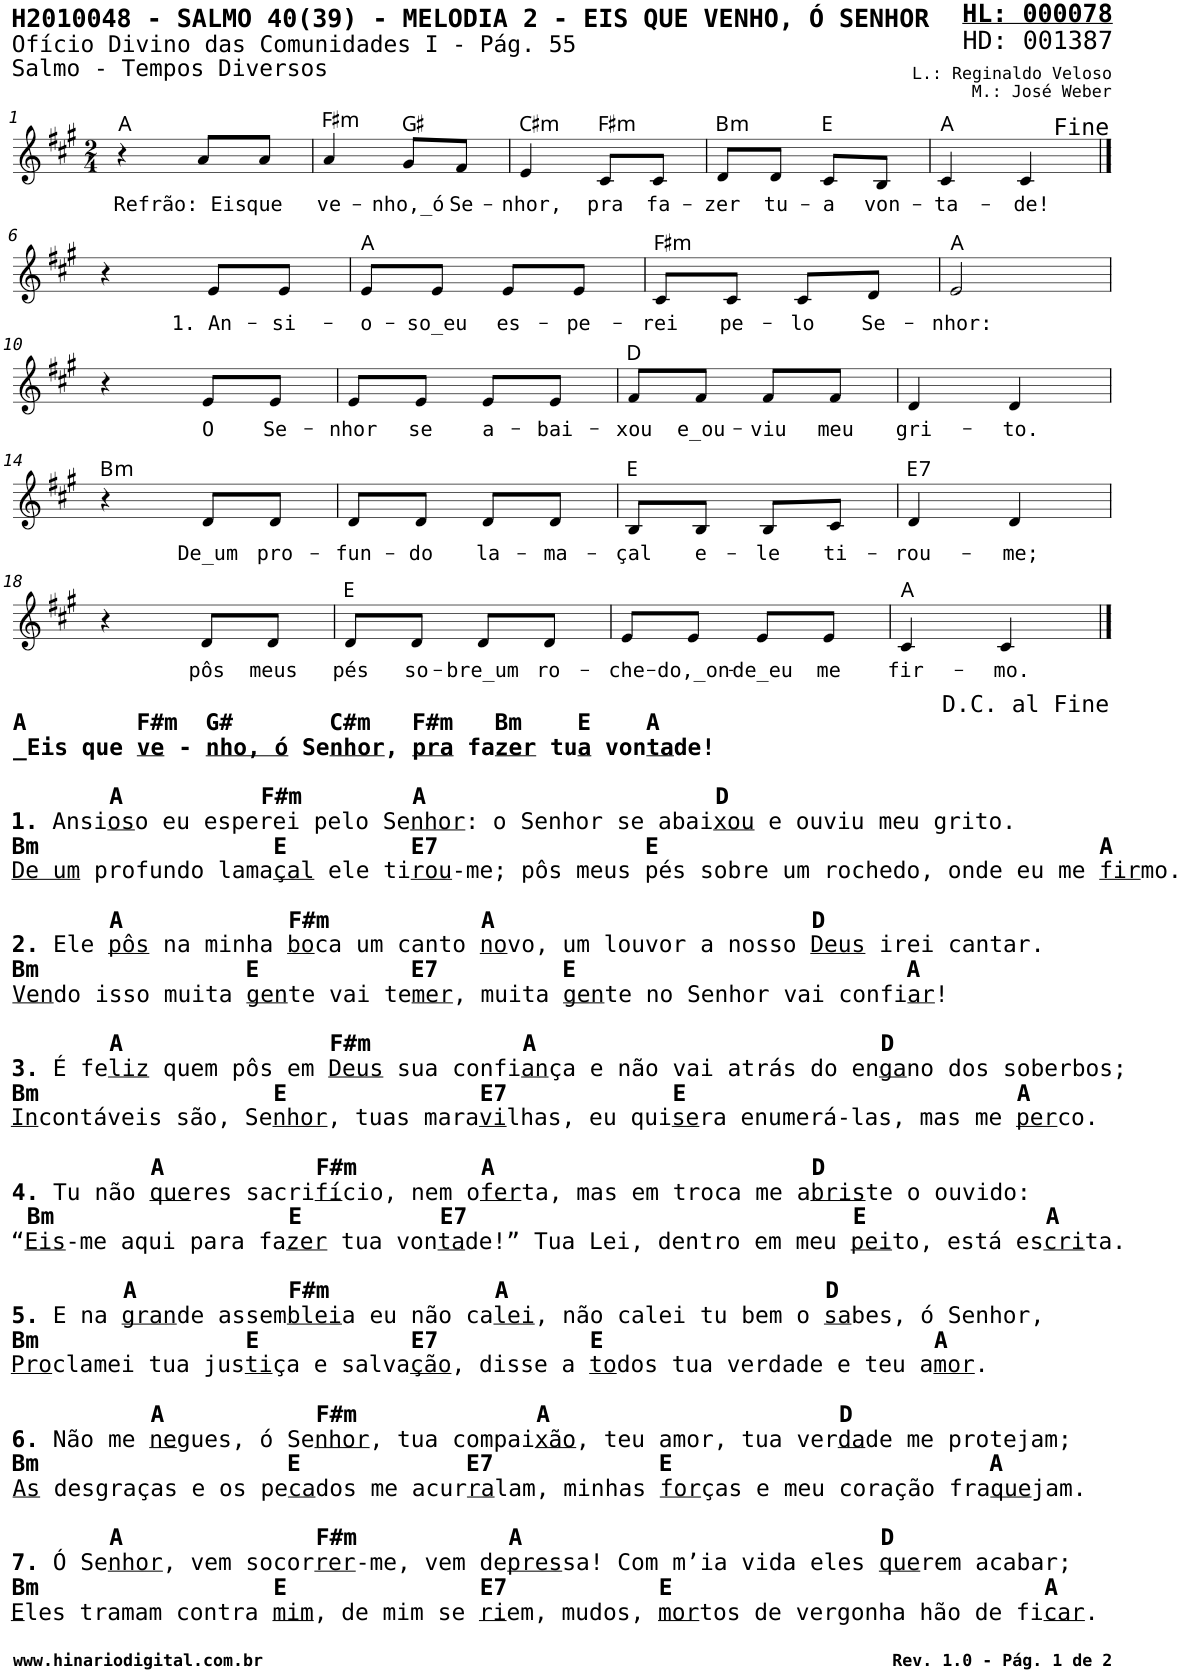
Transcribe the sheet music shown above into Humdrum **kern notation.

**kern	**text	**harte
*part1	*part1	*part1
*staff1	*staff1	*
*I"Voz	*	*
*I'V	*	*
*stria5	*	*
*clefG2	*	*
*k[f#c#g#]	*	*
*M2/4	*	*
=1	=1	=1
4r	.	A:maj
!	!LO:LY:b	!
8a/L	Refrão: Eis	.
!	!LO:LY:b	!
8a/J	que	.
=2	=2	=2
!	!LO:LY:b	!LO:H:kt=m
4a/	ve-	F#:min
!	!LO:LY:b	!
8g#/L	-nho,_ó	G#:maj
!	!LO:LY:b	!
8f#/J	Se-	.
=3	=3	=3
!	!LO:LY:b	!LO:H:kt=m
4e/	-nhor,	C#:min
!	!LO:LY:b	!LO:H:kt=m
8c#/L	pra	F#:min
!	!LO:LY:b	!
8c#/J	fa-	.
=4	=4	=4
!	!LO:LY:b	!LO:H:kt=m
8d/L	-zer	B:min
!	!LO:LY:b	!
8d/J	tu-	.
!	!LO:LY:b	!
8c#/L	-a	E:maj
!	!LO:LY:b	!
8B/J	von-	.
=5	=5	=5
!	!LO:LY:b	!
4c#/	-ta-	A:maj
!	!LO:LY:b	!
4c#/	-de!	.
!!LO:LB:g=z
==6	==6	==6
4r	.	.
!	!LO:LY:b	!
8e/L	1. An-	.
!	!LO:LY:b	!
8e/J	-si-	.
=7	=7	=7
!	!LO:LY:b	!
8e/L	-o-	A:maj
!	!LO:LY:b	!
8e/J	-so_eu	.
!	!LO:LY:b	!
8e/L	es-	.
!	!LO:LY:b	!
8e/J	-pe-	.
=8	=8	=8
!	!LO:LY:b	!LO:H:kt=m
8c#/L	-rei	F#:min
!	!LO:LY:b	!
8c#/J	pe-	.
!	!LO:LY:b	!
8c#/L	-lo	.
!	!LO:LY:b	!
8d/J	Se-	.
=9	=9	=9
!	!LO:LY:b	!
2e/	-nhor:	A:maj
!!LO:LB:g=z
=10	=10	=10
4r	.	.
!	!LO:LY:b	!
8e/L	O	.
!	!LO:LY:b	!
8e/J	Se-	.
=11	=11	=11
!	!LO:LY:b	!
8e/L	-nhor	.
!	!LO:LY:b	!
8e/J	se	.
!	!LO:LY:b	!
8e/L	a-	.
!	!LO:LY:b	!
8e/J	-bai-	.
=12	=12	=12
!	!LO:LY:b	!
8f#/L	-xou	D:maj
!	!LO:LY:b	!
8f#/J	e_ou-	.
!	!LO:LY:b	!
8f#/L	-viu	.
!	!LO:LY:b	!
8f#/J	meu	.
=13	=13	=13
!	!LO:LY:b	!
4d/	gri-	.
!	!LO:LY:b	!
4d/	-to.	.
!!LO:LB:g=z
=14	=14	=14
!	!	!LO:H:kt=m
4r	.	B:min
!	!LO:LY:b	!
8d/L	De_um	.
!	!LO:LY:b	!
8d/J	pro-	.
=15	=15	=15
!	!LO:LY:b	!
8d/L	-fun-	.
!	!LO:LY:b	!
8d/J	-do	.
!	!LO:LY:b	!
8d/L	la-	.
!	!LO:LY:b	!
8d/J	-ma-	.
=16	=16	=16
!	!LO:LY:b	!
8B/L	-çal	E:maj
!	!LO:LY:b	!
8B/J	e-	.
!	!LO:LY:b	!
8B/L	-le	.
!	!LO:LY:b	!
8c#/J	ti-	.
=17	=17	=17
!	!LO:LY:b	!LO:H:kt=7
4d/	-rou-	E:7
!	!LO:LY:b	!
4d/	-me;	.
!!LO:LB:g=z
=18	=18	=18
!LO:TX:b:B:t=A        F#m  G#       C#m   F#m   Bm    E    A	!	!
!LO:TX:b:t=_Eis que	!	!
!LO:TX:b:t=ve	!	!
!LO:TX:b:t=-	!	!
!LO:TX:b:t=nho, ó	!	!
!LO:TX:b:t=Se	!	!
!LO:TX:b:t=nhor	!	!
!LO:TX:b:t=,	!	!
!LO:TX:b:t=pra	!	!
!LO:TX:b:t=fa	!	!
!LO:TX:b:t=zer	!	!
!LO:TX:b:t=tu	!	!
!LO:TX:b:t=a	!	!
!LO:TX:b:t=von	!	!
!LO:TX:b:t=ta	!	!
!LO:TX:b:t=de!	!	!
!LO:TX:b:t=A          F#m        A                     D	!	!
!LO:TX:b:t=1.	!	!
!LO:TX:b:t=Ansi	!	!
!LO:TX:b:t=os	!	!
!LO:TX:b:t=o eu esperei pelo Se	!	!
!LO:TX:b:t=nhor	!	!
!LO:TX:b:t=&colon; o Senhor se abai	!	!
!LO:TX:b:t=xou	!	!
!LO:TX:b:t=e ouviu meu grito.	!	!
!LO:TX:b:B:t=Bm                 E         E7               E                                A	!	!
!LO:TX:b:t=De um	!	!
!LO:TX:b:t=profundo lama	!	!
!LO:TX:b:t=çal	!	!
!LO:TX:b:t=ele ti	!	!
!LO:TX:b:t=rou	!	!
!LO:TX:b:t=-me; pôs meus pés sobre um rochedo, onde eu me	!	!
!LO:TX:b:t=fir	!	!
!LO:TX:b:t=mo.	!	!
!LO:TX:b:B:t=A            F#m           A                       D	!	!
!LO:TX:b:t=2.	!	!
!LO:TX:b:t=Ele	!	!
!LO:TX:b:t=pôs	!	!
!LO:TX:b:t=na minha	!	!
!LO:TX:b:t=bo	!	!
!LO:TX:b:t=ca um canto	!	!
!LO:TX:b:t=no	!	!
!LO:TX:b:t=vo, um louvor a nosso	!	!
!LO:TX:b:t=Deus	!	!
!LO:TX:b:t=irei cantar.	!	!
!LO:TX:b:B:t=Bm               E           E7         E                        A	!	!
!LO:TX:b:t=Ven	!	!
!LO:TX:b:t=do isso muita	!	!
!LO:TX:b:t=gen	!	!
!LO:TX:b:t=te vai te	!	!
!LO:TX:b:t=mer	!	!
!LO:TX:b:t=, muita	!	!
!LO:TX:b:t=gen	!	!
!LO:TX:b:t=te no Senhor vai confi	!	!
!LO:TX:b:t=ar	!	!
!LO:TX:b:t=!	!	!
!LO:TX:b:B:t=A               F#m           A                         D	!	!
!LO:TX:b:t=3.	!	!
!LO:TX:b:t=É fe	!	!
!LO:TX:b:t=liz	!	!
!LO:TX:b:t=quem pôs em	!	!
!LO:TX:b:t=Deus	!	!
!LO:TX:b:t=sua confi	!	!
!LO:TX:b:t=an	!	!
!LO:TX:b:t=ça e não vai atrás do en	!	!
!LO:TX:b:t=ga	!	!
!LO:TX:b:t=no dos soberbos;	!	!
!LO:TX:b:B:t=Bm                 E              E7            E                        A	!	!
!LO:TX:b:t=In	!	!
!LO:TX:b:t=contáveis são, Se	!	!
!LO:TX:b:t=nhor	!	!
!LO:TX:b:t=, tuas mara	!	!
!LO:TX:b:t=vi	!	!
!LO:TX:b:t=lhas, eu qui	!	!
!LO:TX:b:t=se	!	!
!LO:TX:b:t=ra enumerá-las, mas me	!	!
!LO:TX:b:t=per	!	!
!LO:TX:b:t=co.	!	!
!LO:TX:b:B:t=A           F#m         A                       D	!	!
!LO:TX:b:t=4.	!	!
!LO:TX:b:t=Tu não	!	!
!LO:TX:b:t=que	!	!
!LO:TX:b:t=res sacri	!	!
!LO:TX:b:t=fí	!	!
!LO:TX:b:t=cio, nem o	!	!
!LO:TX:b:t=fer	!	!
!LO:TX:b:t=ta, mas em troca me a	!	!
!LO:TX:b:t=bris	!	!
!LO:TX:b:t=te o ouvido&colon;	!	!
!LO:TX:b:B:t=Bm                 E          E7                            E             A	!	!
!LO:TX:b:t=“	!	!
!LO:TX:b:t=Eis	!	!
!LO:TX:b:t=-me aqui para fa	!	!
!LO:TX:b:t=zer	!	!
!LO:TX:b:t=tua von	!	!
!LO:TX:b:t=ta	!	!
!LO:TX:b:t=de!” Tua Lei, dentro em meu	!	!
!LO:TX:b:t=pei	!	!
!LO:TX:b:t=to, está es	!	!
!LO:TX:b:t=cri	!	!
!LO:TX:b:t=ta.	!	!
!LO:TX:b:B:t=A           F#m            A                       D	!	!
!LO:TX:b:t=5.	!	!
!LO:TX:b:t=E na	!	!
!LO:TX:b:t=gran	!	!
!LO:TX:b:t=de assem	!	!
!LO:TX:b:t=blei	!	!
!LO:TX:b:t=a eu não ca	!	!
!LO:TX:b:t=lei	!	!
!LO:TX:b:t=, não calei tu bem o	!	!
!LO:TX:b:t=sa	!	!
!LO:TX:b:t=bes, ó Senhor,	!	!
!LO:TX:b:B:t=Bm               E           E7           E                        A	!	!
!LO:TX:b:t=Pro	!	!
!LO:TX:b:t=clamei tua jus	!	!
!LO:TX:b:t=ti	!	!
!LO:TX:b:t=ça e salva	!	!
!LO:TX:b:t=ção	!	!
!LO:TX:b:t=, disse a	!	!
!LO:TX:b:t=to	!	!
!LO:TX:b:t=dos tua verdade e teu a	!	!
!LO:TX:b:t=mor	!	!
!LO:TX:b:t=.	!	!
!LO:TX:b:B:t=A           F#m             A                     D	!	!
!LO:TX:b:t=6.	!	!
!LO:TX:b:t=Não me	!	!
!LO:TX:b:t=ne	!	!
!LO:TX:b:t=gues, ó Se	!	!
!LO:TX:b:t=nhor	!	!
!LO:TX:b:t=, tua compai	!	!
!LO:TX:b:t=xão	!	!
!LO:TX:b:t=, teu amor, tua ver	!	!
!LO:TX:b:t=da	!	!
!LO:TX:b:t=de me protejam;	!	!
!LO:TX:b:B:t=Bm                  E            E7            E                       A	!	!
!LO:TX:b:t=As	!	!
!LO:TX:b:t=desgraças e os pe	!	!
!LO:TX:b:t=ca	!	!
!LO:TX:b:t=dos me acur	!	!
!LO:TX:b:t=ra	!	!
!LO:TX:b:t=lam, minhas	!	!
!LO:TX:b:t=for	!	!
!LO:TX:b:t=ças e meu coração fra	!	!
!LO:TX:b:t=que	!	!
!LO:TX:b:t=jam.	!	!
!LO:TX:b:B:t=A              F#m           A                          D	!	!
!LO:TX:b:t=7.	!	!
!LO:TX:b:t=Ó Se	!	!
!LO:TX:b:t=nhor	!	!
!LO:TX:b:t=, vem socor	!	!
!LO:TX:b:t=rer	!	!
!LO:TX:b:t=-me, vem de	!	!
!LO:TX:b:t=pres	!	!
!LO:TX:b:t=sa! Com m’ia vida eles	!	!
!LO:TX:b:t=que	!	!
!LO:TX:b:t=rem acabar;	!	!
!LO:TX:b:B:t=Bm                 E              E7           E                           A	!	!
!LO:TX:b:t=E	!	!
!LO:TX:b:t=les tramam contra	!	!
!LO:TX:b:t=mim	!	!
!LO:TX:b:t=, de mim se	!	!
!LO:TX:b:t=ri	!	!
!LO:TX:b:t=em, mudos,	!	!
!LO:TX:b:t=mor	!	!
!LO:TX:b:t=tos de vergonha hão de fi	!	!
!LO:TX:b:t=car	!	!
!LO:TX:b:t=.	!	!
4r	.	.
!	!LO:LY:b	!
8d/L	pôs	.
!	!LO:LY:b	!
8d/J	meus	.
=19	=19	=19
!	!LO:LY:b	!
8d/L	pés	E:maj
!	!LO:LY:b	!
8d/J	so-	.
!	!LO:LY:b	!
8d/L	-bre_um	.
!	!LO:LY:b	!
8d/J	ro-	.
=20	=20	=20
!	!LO:LY:b	!
8e/L	-che-	.
!	!LO:LY:b	!
8e/J	-do,_on-	.
!	!LO:LY:b	!
8e/L	-de_eu	.
!	!LO:LY:b	!
8e/J	me	.
=21	=21	=21
!	!LO:LY:b	!
4c#/	fir-	A:maj
!	!LO:LY:b	!
4c#/	-mo.	.
==	==	==
*-	*-	*-
